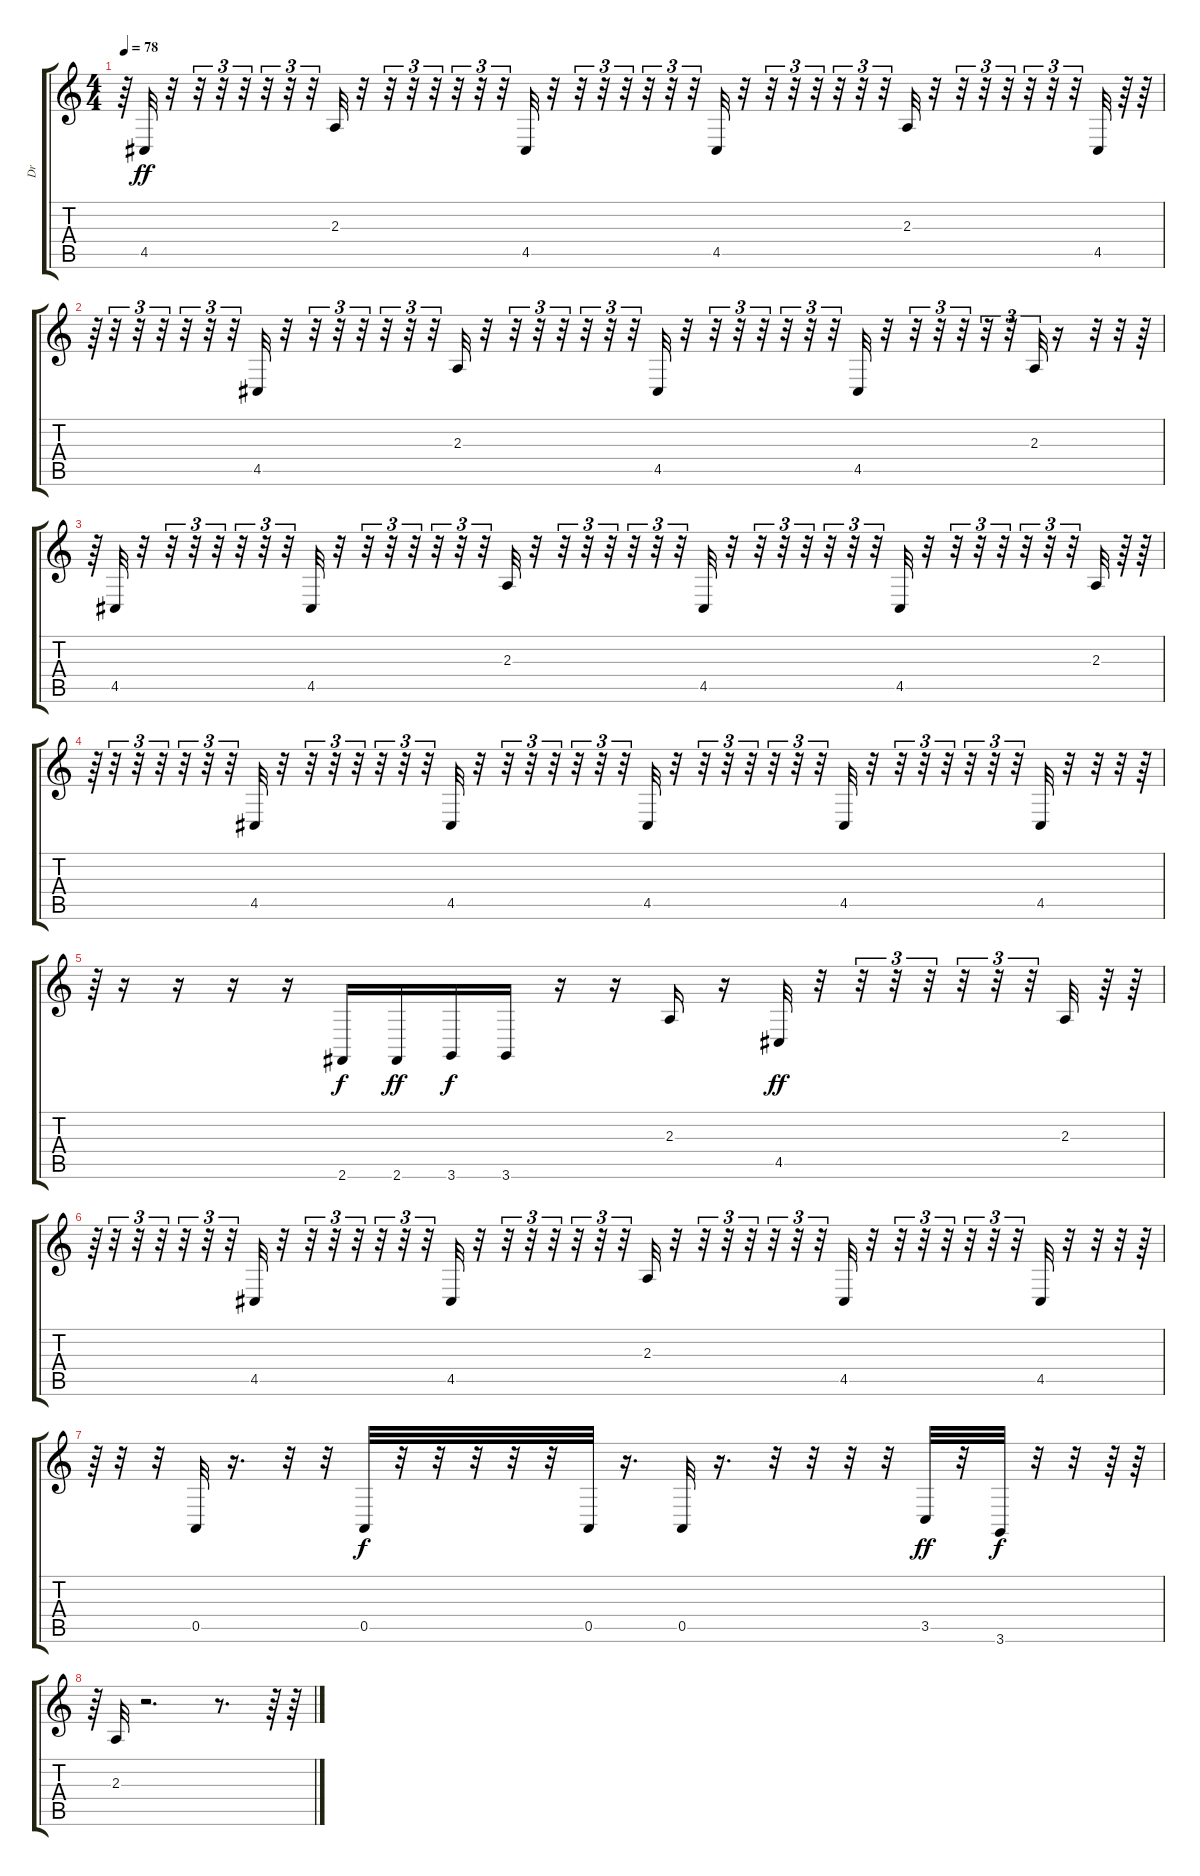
\track ("Dr" "Dr") {instrument synthdrum}
\staff {score tabs}
\tuning (E4 B3 G3 D3 A2 E2) {hide}
\ts (4 4)
\tempo 78
\clef g2
\ks c
r.64{dy f} 4.5.32{dy ff} r.32 r.32{tu (3 2)} r.32{tu (3 2)} r.32{tu (3 2)} r.32{tu (3 2)} r.32{tu (3 2)} r.32{tu (3 2)} 2.3.32 r.32 r.32{tu (3 2)} r.32{tu (3 2)} r.32{tu (3 2)} r.32{tu (3 2)} r.32{tu (3 2)} r.32{tu (3 2)} 4.5.32 r.32 r.32{tu (3 2)} r.32{tu (3 2)} r.32{tu (3 2)} r.32{tu (3 2)} r.32{tu (3 2)} r.32{tu (3 2)} 4.5.32 r.32 r.32{tu (3 2)} r.32{tu (3 2)} r.32{tu (3 2)} r.32{tu (3 2)} r.32{tu (3 2)} r.32{tu (3 2)} 2.3.32 r.32 r.32{tu (3 2)} r.32{tu (3 2)} r.32{tu (3 2)} r.32{tu (3 2)} r.32{tu (3 2)} r.32{tu (3 2)} 4.5.32 r.64 r.64 |
r.64 r.32{tu (3 2)} r.32{tu (3 2)} r.32{tu (3 2)} r.32{tu (3 2)} r.32{tu (3 2)} r.32{tu (3 2)} 4.5.32 r.32 r.32{tu (3 2)} r.32{tu (3 2)} r.32{tu (3 2)} r.32{tu (3 2)} r.32{tu (3 2)} r.32{tu (3 2)} 2.3.32 r.32 r.32{tu (3 2)} r.32{tu (3 2)} r.32{tu (3 2)} r.32{tu (3 2)} r.32{tu (3 2)} r.32{tu (3 2)} 4.5.32 r.32 r.32{tu (3 2)} r.32{tu (3 2)} r.32{tu (3 2)} r.32{tu (3 2)} r.32{tu (3 2)} r.32{tu (3 2)} 4.5.32 r.32 r.32{tu (3 2)} r.32{tu (3 2)} r.32{tu (3 2)} r.32{tu (3 2)} r.32{tu (3 2)} 2.3.32{tu (3 2)} r.16 r.32{tu (3 2)} r.32{tu (3 2)} r.64 |
r.64 4.5.32 r.32 r.32{tu (3 2)} r.32{tu (3 2)} r.32{tu (3 2)} r.32{tu (3 2)} r.32{tu (3 2)} r.32{tu (3 2)} 4.5.32 r.32 r.32{tu (3 2)} r.32{tu (3 2)} r.32{tu (3 2)} r.32{tu (3 2)} r.32{tu (3 2)} r.32{tu (3 2)} 2.3.32 r.32 r.32{tu (3 2)} r.32{tu (3 2)} r.32{tu (3 2)} r.32{tu (3 2)} r.32{tu (3 2)} r.32{tu (3 2)} 4.5.32 r.32 r.32{tu (3 2)} r.32{tu (3 2)} r.32{tu (3 2)} r.32{tu (3 2)} r.32{tu (3 2)} r.32{tu (3 2)} 4.5.32 r.32 r.32{tu (3 2)} r.32{tu (3 2)} r.32{tu (3 2)} r.32{tu (3 2)} r.32{tu (3 2)} r.32{tu (3 2)} 2.3.32 r.64 r.64 |
r.64 r.32{tu (3 2)} r.32{tu (3 2)} r.32{tu (3 2)} r.32{tu (3 2)} r.32{tu (3 2)} r.32{tu (3 2)} 4.5.32 r.32 r.32{tu (3 2)} r.32{tu (3 2)} r.32{tu (3 2)} r.32{tu (3 2)} r.32{tu (3 2)} r.32{tu (3 2)} 4.5.32 r.32 r.32{tu (3 2)} r.32{tu (3 2)} r.32{tu (3 2)} r.32{tu (3 2)} r.32{tu (3 2)} r.32{tu (3 2)} 4.5.32 r.32 r.32{tu (3 2)} r.32{tu (3 2)} r.32{tu (3 2)} r.32{tu (3 2)} r.32{tu (3 2)} r.32{tu (3 2)} 4.5.32 r.32 r.32{tu (3 2)} r.32{tu (3 2)} r.32{tu (3 2)} r.32{tu (3 2)} r.32{tu (3 2)} r.32{tu (3 2)} 4.5.32 r.32 r.32{tu (3 2)} r.32{tu (3 2)} r.64 |
r.64 r.16 r.16 r.16 r.16 2.6.16{dy f} 2.6.16{dy ff} 3.6.16{dy f} 3.6.16 r.16 r.16 2.3.16 r.16 4.5.32{dy ff} r.32 r.32{tu (3 2)} r.32{tu (3 2)} r.32{tu (3 2)} r.32{tu (3 2)} r.32{tu (3 2)} r.32{tu (3 2)} 2.3.32 r.64 r.64 |
r.64 r.32{tu (3 2)} r.32{tu (3 2)} r.32{tu (3 2)} r.32{tu (3 2)} r.32{tu (3 2)} r.32{tu (3 2)} 4.5.32 r.32 r.32{tu (3 2)} r.32{tu (3 2)} r.32{tu (3 2)} r.32{tu (3 2)} r.32{tu (3 2)} r.32{tu (3 2)} 4.5.32 r.32 r.32{tu (3 2)} r.32{tu (3 2)} r.32{tu (3 2)} r.32{tu (3 2)} r.32{tu (3 2)} r.32{tu (3 2)} 2.3.32 r.32 r.32{tu (3 2)} r.32{tu (3 2)} r.32{tu (3 2)} r.32{tu (3 2)} r.32{tu (3 2)} r.32{tu (3 2)} 4.5.32 r.32 r.32{tu (3 2)} r.32{tu (3 2)} r.32{tu (3 2)} r.32{tu (3 2)} r.32{tu (3 2)} r.32{tu (3 2)} 4.5.32 r.32 r.32{tu (3 2)} r.32{tu (3 2)} r.64 |
r.64 r.32 r.32 0.5.32 r.16{d} r.32 r.32 0.5.32{dy f} r.32 r.32 r.32 r.32 r.32 0.5.32 r.16{d} 0.5.32 r.16{d} r.32 r.32 r.32 r.32 3.5.32{dy ff} r.32 3.6.32{dy f} r.32 r.32 r.64 r.64 |
r.64 2.3.32 r.2{d} r.8{d} r.64 r.64
